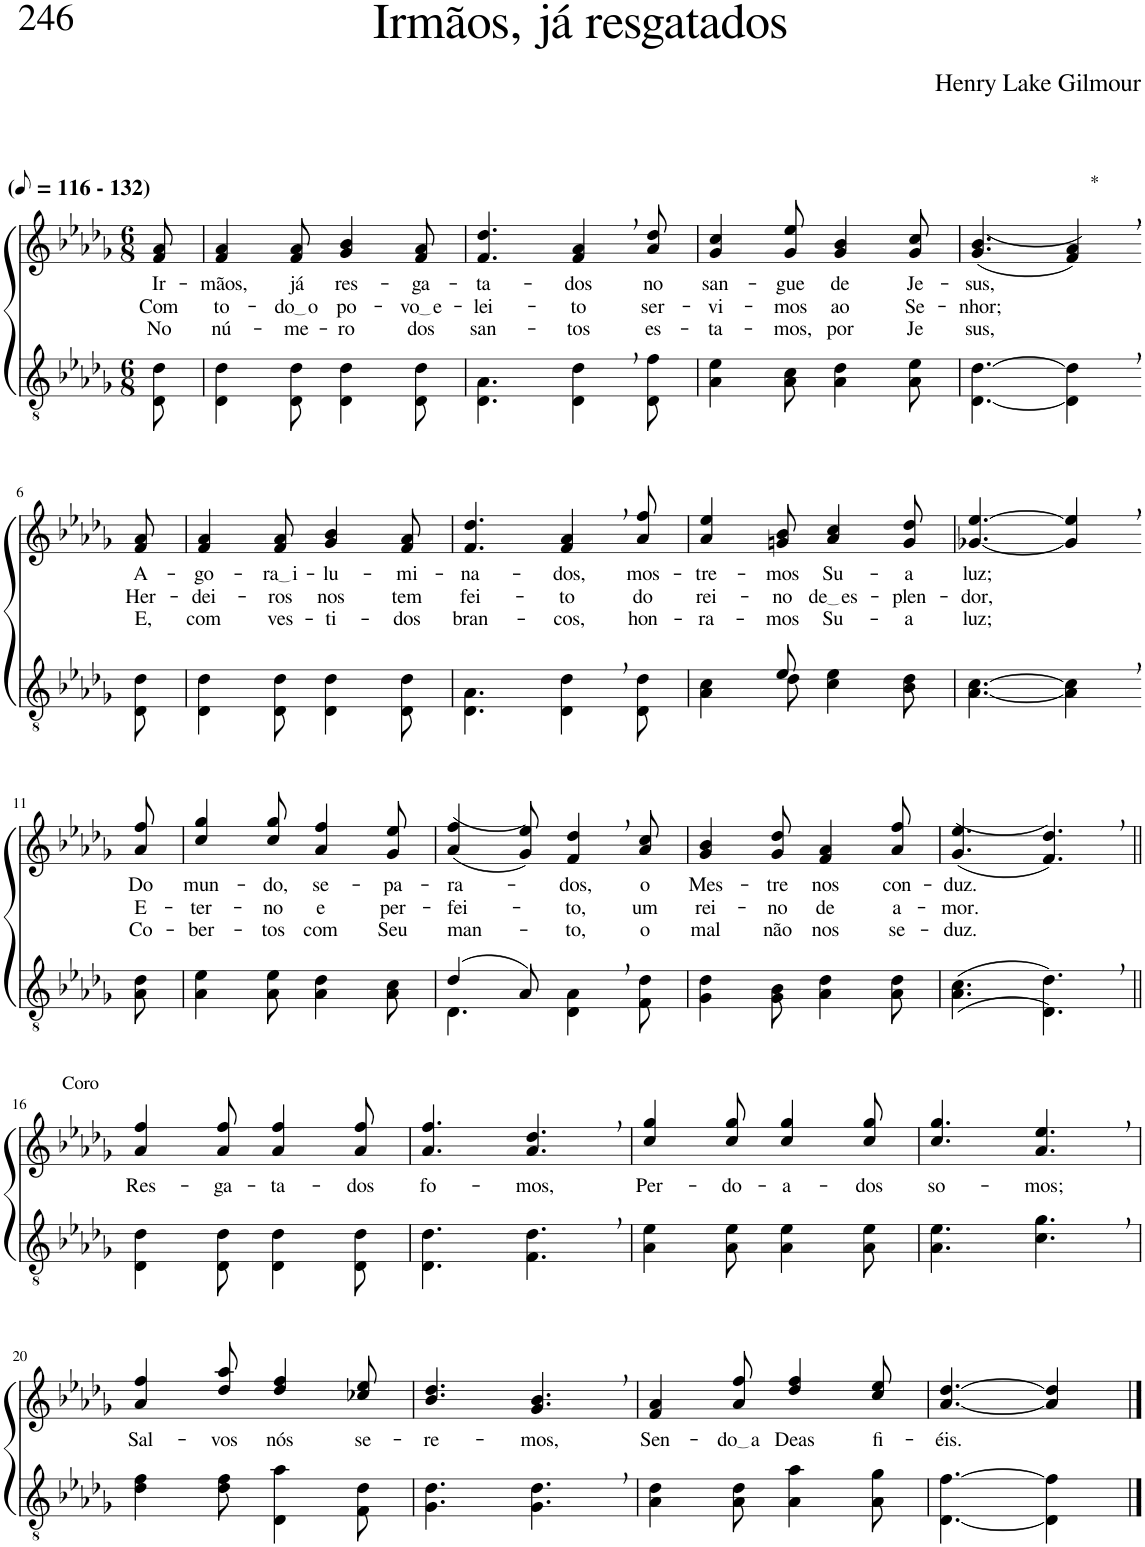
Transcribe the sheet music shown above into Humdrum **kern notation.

**kern	**kern	**text	**text	**text
*part2	*part1	*part1	*part1	*part1
*staff2	*staff1	*staff1	*staff1	*staff1
*I"Parte III e IV	*I"Parte I e II	*	*	*
*clefGv2	*clefG2	*	*	*
*Trd3c5	*Trd3c5	*	*	*
*k[b-e-a-d-g-]	*k[b-e-a-d-g-]	*	*	*
*M6/8	*M6/8	*	*	*
*MM58	*MM58	*	*	*
=1	=1	=1	=1	=1
!	!LO:TX:a:B:t=(	!	!	!
!	!LO:TX:a:B:t=- 132)	!	!	!
!	!	!LO:LY:b	!LO:LY:b	!LO:LY:b
8D-\ 8d-\	8f/ 8a-/	Ir-	Com	No
=2	=2	=2	=2	=2
!	!	!LO:LY:b	!LO:LY:b	!LO:LY:b
4D-\ 4d-\	4f/ 4a-/	-mãos,	to-	nú-
!	!	!LO:LY:b	!LO:LY:b	!LO:LY:b
8D-\ 8d-\	8f/ 8a-/	já	do o	-me-
!	!	!LO:LY:b	!LO:LY:b	!LO:LY:b
4D-\ 4d-\	4g-/ 4b-/	res-	po-	-ro
!	!	!LO:LY:b	!LO:LY:b	!LO:LY:b
8D-\ 8d-\	8f/ 8a-/	-ga-	vo e	dos
=3	=3	=3	=3	=3
!	!	!LO:LY:b	!LO:LY:b	!LO:LY:b
4.D-\ 4.A-\	4.f/ 4.dd-/	-ta-	-lei-	san-
!	!	!LO:LY:b	!LO:LY:b	!LO:LY:b
4D-\, 4d-\,	4f/, 4a-/,	-dos	-to	-tos
!	!	!LO:LY:b	!LO:LY:b	!LO:LY:b
8D-\ 8f\	8a-/ 8dd-/	no	ser-	es-
=4	=4	=4	=4	=4
!	!	!LO:LY:b	!LO:LY:b	!LO:LY:b
4A-\ 4e-\	4g-/ 4cc/	san-	-vi-	-ta-
!	!	!LO:LY:b	!LO:LY:b	!LO:LY:b
8A-\ 8c\	8g-/ 8ee-/	-gue	-mos	-mos,
!	!	!LO:LY:b	!LO:LY:b	!LO:LY:b
4A-\ 4d-\	4g-/ 4b-/	de	ao	por
!	!	!LO:LY:b	!LO:LY:b	!LO:LY:b
8A-\ 8e-\	8g-/ 8cc/	Je-	Se-	Je
=5	=5	=5	=5	=5
!	!	!LO:LY:b	!LO:LY:b	!LO:LY:b
[4.D-\ [4.d-\	((4.g-/ 4.b-/	-sus,	-nhor;	sus,
!	!LO:TX:a:t=*	!	!	!
4D-\], 4d-\],	4f/, 4a-/,))	.	.	.
!!LO:LB:g=z
=6-	=6-	=6-	=6-	=6-
!	!	!LO:LY:b	!LO:LY:b	!LO:LY:b
8D-\ 8d-\	8f/ 8a-/	A-	Her-	E,
=7	=7	=7	=7	=7
!	!	!LO:LY:b	!LO:LY:b	!LO:LY:b
4D-\ 4d-\	4f/ 4a-/	-go-	-dei-	com
!	!	!LO:LY:b	!LO:LY:b	!LO:LY:b
8D-\ 8d-\	8f/ 8a-/	ra i	-ros	ves-
!	!	!LO:LY:b	!LO:LY:b	!LO:LY:b
4D-\ 4d-\	4g-/ 4b-/	-lu-	nos	-ti-
!	!	!LO:LY:b	!LO:LY:b	!LO:LY:b
8D-\ 8d-\	8f/ 8a-/	-mi-	tem	-dos
=8	=8	=8	=8	=8
!	!	!LO:LY:b	!LO:LY:b	!LO:LY:b
4.D-\ 4.A-\	4.f/ 4.dd-/	-na-	fei-	bran-
!	!	!LO:LY:b	!LO:LY:b	!LO:LY:b
4D-\, 4d-\,	4f/, 4a-/,	-dos,	-to	-cos,
!	!	!LO:LY:b	!LO:LY:b	!LO:LY:b
8D-\ 8d-\	8a-/ 8ff/	mos-	do	hon-
=9	=9	=9	=9	=9
*^	*	*	*	*
!	!	!	!LO:LY:b	!LO:LY:b	!LO:LY:b
4ryy	4A-\ 4c\	4a-/ 4ee-/	-tre-	rei-	-ra-
!	!	!	!LO:LY:b	!LO:LY:b	!LO:LY:b
8e-/	8d-\	8gn/ 8b-/	-mos	-no	-mos
!	!	!	!LO:LY:b	!LO:LY:b	!LO:LY:b
4.ryy	4c\ 4e-\	4a-/ 4cc/	Su-	de es	Su-
!	!	!	!LO:LY:b	!LO:LY:b	!LO:LY:b
.	8B-\ 8d-\	8g/ 8dd-/	-a	-plen-	-a
=10	=10	=10	=10	=10	=10
!	!	!	!LO:LY:b	!LO:LY:b	!LO:LY:b
*v	*v	*	*	*	*
[4.A-\ [4.c\	[4.g-X/ [4.ee-/	luz;	-dor,	luz;
4A-\], 4c\],	4g-/], 4ee-/],	.	.	.
!!LO:LB:g=z
=11-	=11-	=11-	=11-	=11-
!	!	!LO:LY:b	!LO:LY:b	!LO:LY:b
8A-\ 8d-\	8a-/ 8ff/	Do	E-	Co-
=12	=12	=12	=12	=12
!	!	!LO:LY:b	!LO:LY:b	!LO:LY:b
4A-\ 4e-\	4cc/ 4gg-/	mun-	-ter-	-ber-
!	!	!LO:LY:b	!LO:LY:b	!LO:LY:b
8A-\ 8e-\	8cc/ 8gg-/	-do,	-no	-tos
!	!	!LO:LY:b	!LO:LY:b	!LO:LY:b
4A-\ 4d-\	4a-/ 4ff/	se-	e	com
!	!	!LO:LY:b	!LO:LY:b	!LO:LY:b
8A-\ 8c\	8g-/ 8ee-/	-pa-	per-	Seu
=13	=13	=13	=13	=13
*^	*	*	*	*
!	!	!	!LO:LY:b	!LO:LY:b	!LO:LY:b
(4d-/	4.D-\	((4a-/ 4ff/	-ra-	-fei-	man-
8A-/)	.	8g-/ 8ee-/))	.	.	.
!	!	!	!LO:LY:b	!LO:LY:b	!LO:LY:b
4D-\, 4A-\,	4.ryy	4f/, 4dd-/,	dos,	to,	to,
!	!	!	!LO:LY:b	!LO:LY:b	!LO:LY:b
8F\ 8d-\	.	8a-/ 8cc/	o	um	o
*v	*v	*	*	*	*
=14	=14	=14	=14	=14
!	!	!LO:LY:b	!LO:LY:b	!LO:LY:b
4G-\ 4d-\	4g-/ 4b-/	Mes-	rei-	mal
!	!	!LO:LY:b	!LO:LY:b	!LO:LY:b
8G-\ 8B-\	8g-/ 8dd-/	-tre	-no	não
!	!	!LO:LY:b	!LO:LY:b	!LO:LY:b
4A-\ 4d-\	4f/ 4a-/	nos	de	nos
!	!	!LO:LY:b	!LO:LY:b	!LO:LY:b
8A-\ 8d-\	8a-/ 8ff/	con-	a-	se-
=15	=15	=15	=15	=15
!	!	!LO:LY:b	!LO:LY:b	!LO:LY:b
((4.A-\ 4.c\	((4.g-/ 4.ee-/	-duz.	-mor.	-duz.
4.D-\, 4.d-\,))	4.f/, 4.dd-/,))	.	.	.
!!LO:LB:g=z
=16||	=16||	=16||	=16||	=16||
!	!LO:TX:a:t=Coro	!	!	!
!	!	!LO:LY:b	!	!
4D-\ 4d-\	4a-/ 4ff/	Res-	.	.
!	!	!LO:LY:b	!	!
8D-\ 8d-\	8a-/ 8ff/	-ga-	.	.
!	!	!LO:LY:b	!	!
4D-\ 4d-\	4a-/ 4ff/	-ta-	.	.
!	!	!LO:LY:b	!	!
8D-\ 8d-\	8a-/ 8ff/	-dos	.	.
=17	=17	=17	=17	=17
!	!	!LO:LY:b	!	!
4.D-\ 4.d-\	4.a-/ 4.ff/	fo-	.	.
!	!	!LO:LY:b	!	!
4.F\, 4.d-\,	4.a-/, 4.dd-/,	-mos,	.	.
=18	=18	=18	=18	=18
!	!	!LO:LY:b	!	!
4A-\ 4e-\	4cc/ 4gg-/	Per-	.	.
!	!	!LO:LY:b	!	!
8A-\ 8e-\	8cc/ 8gg-/	-do-	.	.
!	!	!LO:LY:b	!	!
4A-\ 4e-\	4cc/ 4gg-/	-a-	.	.
!	!	!LO:LY:b	!	!
8A-\ 8e-\	8cc/ 8gg-/	-dos	.	.
=19	=19	=19	=19	=19
!	!	!LO:LY:b	!	!
4.A-\ 4.e-\	4.cc/ 4.gg-/	so-	.	.
!	!	!LO:LY:b	!	!
4.c\, 4.g-\,	4.a-/, 4.ee-/,	-mos;	.	.
!!LO:LB:g=z
=20	=20	=20	=20	=20
!	!	!LO:LY:b	!	!
4d-\ 4f\	4a-/ 4ff/	Sal-	.	.
!	!	!LO:LY:b	!	!
8d-\ 8f\	8dd-/ 8aa-/	-vos	.	.
!	!	!LO:LY:b	!	!
4D-\ 4a-\	4dd-/ 4ff/	nós	.	.
!	!	!LO:LY:b	!	!
8F\ 8d-\	8cc-X/ 8ee-/	se-	.	.
=21	=21	=21	=21	=21
!	!	!LO:LY:b	!	!
4.G-\ 4.d-\	4.b-/ 4.dd-/	-re-	.	.
!	!	!LO:LY:b	!	!
4.G-\, 4.d-\,	4.g-/, 4.b-/,	-mos,	.	.
=22	=22	=22	=22	=22
!	!	!LO:LY:b	!	!
4A-\ 4d-\	4f/ 4a-/	Sen-	.	.
!	!	!LO:LY:b	!	!
8A-\ 8d-\	8a-/ 8ff/	do a	.	.
!	!	!LO:LY:b	!	!
4A-\ 4a-\	4dd-/ 4ff/	Deas	.	.
!	!	!LO:LY:b	!	!
8A-\ 8g-\	8cc/ 8ee-/	fi-	.	.
=23	=23	=23	=23	=23
!	!	!LO:LY:b	!	!
[4.D-\ [4.f\	[4.a-/ [4.dd-/	-éis.	.	.
4D-\] 4f\]	4a-/] 4dd-/]	.	.	.
==	==	==	==	==
*-	*-	*-	*-	*-
